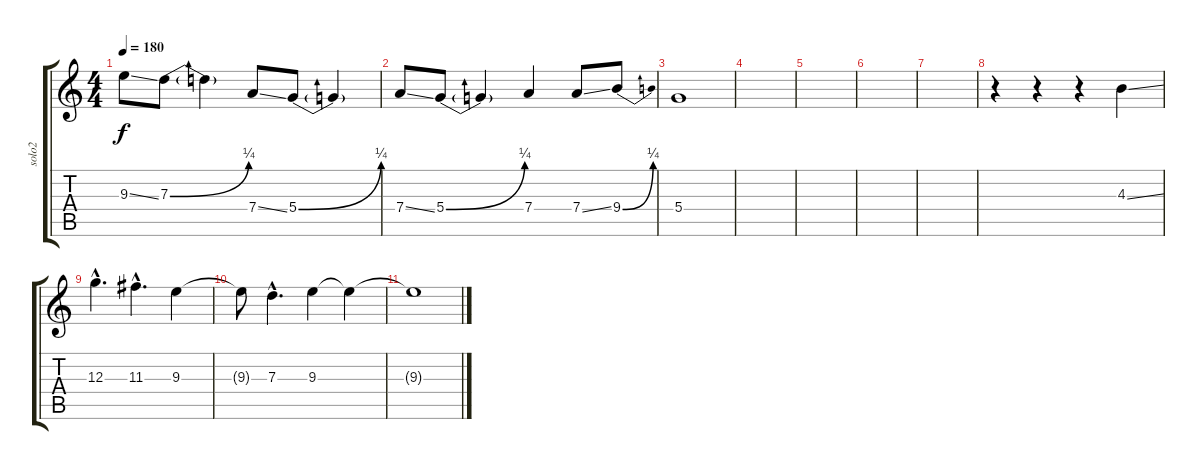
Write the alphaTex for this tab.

\track ("solo2" "solo2") {instrument overdrivenguitar}
\staff {score tabs}
\tuning (E4 B3 G3 D3 A2 E2) {hide}
\ts (4 4)
\tempo 180
\clef g2
\ks c
9.3{ss}.8{dy f} 7.3{be (bend 0 0 60 1)}.8 7.3{t}.4 7.4{ss}.8 5.4{be (bend 0 0 60 1)}.8 5.4{t}.4 |
7.4{ss}.8 5.4{be (bend 0 0 60 1)}.8 5.4{t}.4 7.4.4 7.4{ss}.8 9.4{be (bend 0 0 60 1)}.8 |
5.4.1 |
|
|
|
|
r.4 r.4 r.4 4.3{ss}.4 |
12.3{hac}.4{d} 11.3{hac}.4{d} 9.3.4 |
9.3{t}.8 7.3{hac}.4{d} 9.3.4 9.3{t}.4 |
9.3{t}.1
